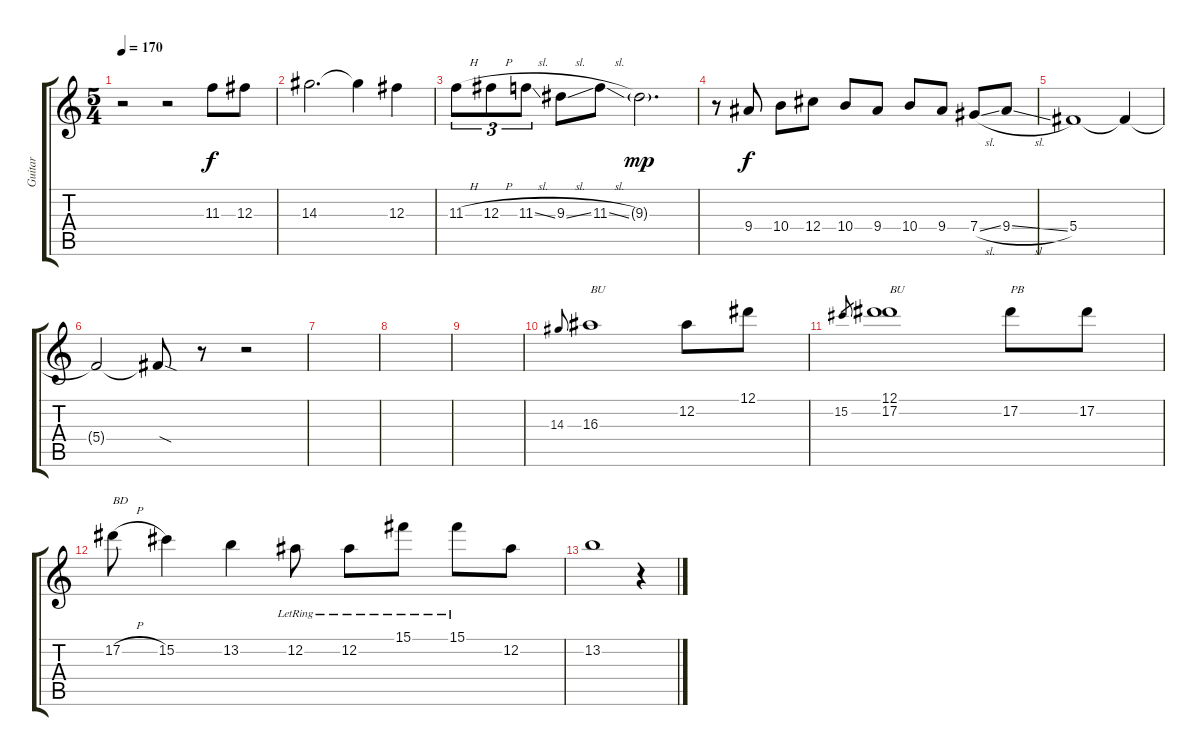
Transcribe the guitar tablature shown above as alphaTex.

\track ("Guitar" "Guitar") {instrument distortionguitar}
\staff {score tabs}
\tuning (Eb4 Bb3 Gb3 Db3 Ab2 Eb2) {hide}
\ts (5 4)
\tempo 170
\clef g2
\ks c
r.2{dy f} r.2 11.3.8 12.3.8 |
14.3.2{d} 14.3{t}.4 12.3.4 |
11.3{h}.8{tu (3 2)} 12.3{h}.8{tu (3 2)} 11.3{sl}.8{tu (3 2)} 9.3{sl}.8 11.3{sl}.8 9.3{g}.2{d dy mp} |
r.8 9.4.8{dy f} 10.4.8 12.4.8 10.4.8 9.4.8 10.4.8 9.4.8 7.4{sl}.8 9.4{sl}.8 |
5.4.1 5.4{t}.4 |
5.4{t}.2 5.4{sod t}.8 r.8 r.2 |
|
|
|
14.3.8{gr onbeat} 16.3.1{txt "BU"} 12.2.8 12.1.8 |
15.2.8{gr} (12.1 17.2).1{txt "BU"} 17.2.8{txt "PB"} 17.2.8 |
17.2{h}.8{txt "BD"} 15.2.4 13.2.4 12.2{lr}.8 12.2{lr}.8 15.1{lr}.8 15.1{lr}.8 12.2.8 |
13.2.1 r.4
